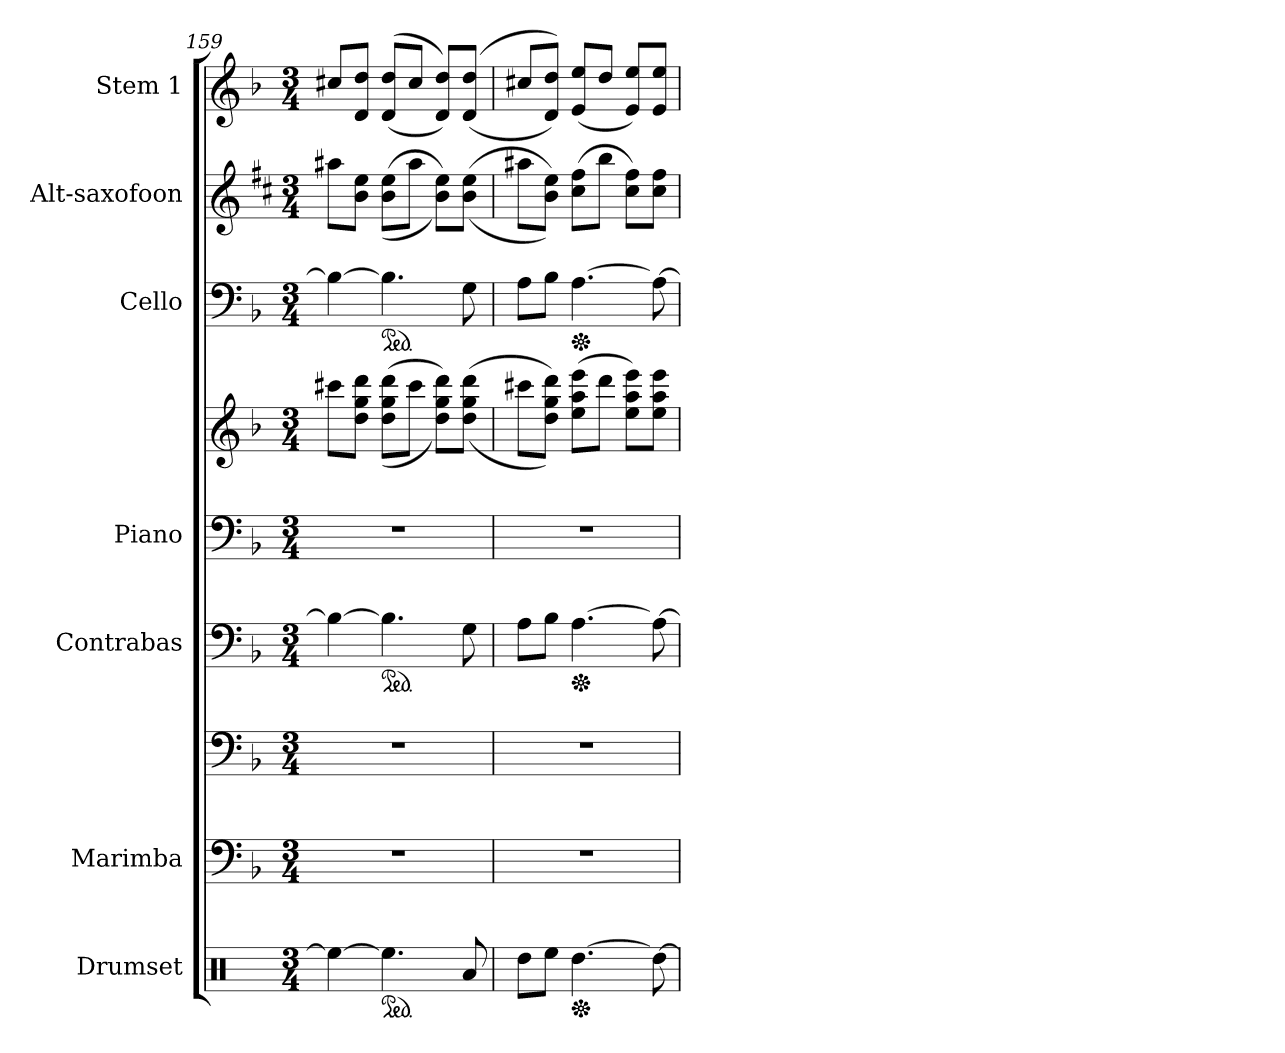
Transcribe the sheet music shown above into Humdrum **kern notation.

**kern	**kern	**kern	**kern	**kern	**kern	**kern	**kern	**kern
*part7	*part6	*part6	*part5	*part4	*part4	*part3	*part2	*part1
*staff9	*staff8	*staff7	*staff6	*staff5	*staff4	*staff3	*staff2	*staff1
*I"Drumset	*I"Marimba	*	*I"Contrabas	*I"Piano	*	*I"Cello	*I"Alt-saxofoon	*I"Stem 1
*I'D. set	*I'Mrm.	*	*I'Ca. Bs.	*I'Pno.	*	*	*I'A. Sax.	*I'Stm. 1
!!LO:PB:g=z
*clefX	*clefF4	*clefF4	*clefF4	*clefF4	*clefG2	*clefF4	*clefG2	*clefG2
*	*	*	*ITrd7c12	*	*	*	*ITrd5c9	*
*k[]	*k[b-]	*k[b-]	*k[b-]	*k[b-]	*k[b-]	*k[b-]	*k[b-]	*k[b-]
*M3/4	*M3/4	*M3/4	*M3/4	*M3/4	*M3/4	*M3/4	*M3/4	*M3/4
=159	=159	=159	=159	=159	=159	=159	=159	=159
4Ree\_	2.r	2.r	4BB-\_	2.r	8ccc#X\L	4B-\_	8cc#X\L	8cc#X/L
.	.	.	.	.	8dd\ 8gg\ 8ddd\J	.	8d\ 8g\J	8d/ 8dd/J
*ped	*	*	*	*	*	*	*	*
*	*	*	*ped	*	*	*	*	*
*	*	*	*	*	*	*ped	*	*
4.Ree\]	.	.	4.BB-\]	.	(>(>8dd\ 8gg\ 8ddd\L	4.B-\]	(>(>8d\ 8g\L	(<(<8d/ 8dd/L
.	.	.	.	.	8ccc#\J	.	8cc#\J	8cc#/J
.	.	.	.	.	8dd\ 8gg\ 8ddd\L))	.	8d\ 8g\L))	8d/ 8dd/L))
8Ra/	.	.	8GG\	.	(>(>8dd\ 8gg\ 8ddd\J	8G\	(>(>8d\ 8g\J	(<(<8d/ 8dd/J
=160	=160	=160	=160	=160	=160	=160	=160	=160
8Rdd\L	2.r	2.r	8AA\L	2.r	8ccc#X\L	8A\L	8cc#X\L	8cc#X/L
8Ree\J	.	.	8BB-\J	.	8dd\ 8gg\ 8ddd\J))	8B-\J	8d\ 8g\J))	8d/ 8dd/J))
*Xped	*	*	*	*	*	*	*	*
*	*	*	*Xped	*	*	*	*	*
*	*	*	*	*	*	*Xped	*	*
[4.Rdd\	.	.	[4.AA\	.	(>8ee\ 8aa\ 8eee\L	[4.A\	(>8e\ 8a\L	(<8e/ 8ee/L
.	.	.	.	.	8ddd\J	.	8dd\J	8dd/J
.	.	.	.	.	8ee\ 8aa\ 8eee\L)	.	8e\ 8a\L)	8e/ 8ee/L)
8Rdd\_	.	.	8AA\_	.	8ee\ 8aa\ 8eee\J	8A\_	8e\ 8a\J	8e/ 8ee/J
=	=	=	=	=	=	=	=	=
*-	*-	*-	*-	*-	*-	*-	*-	*-
